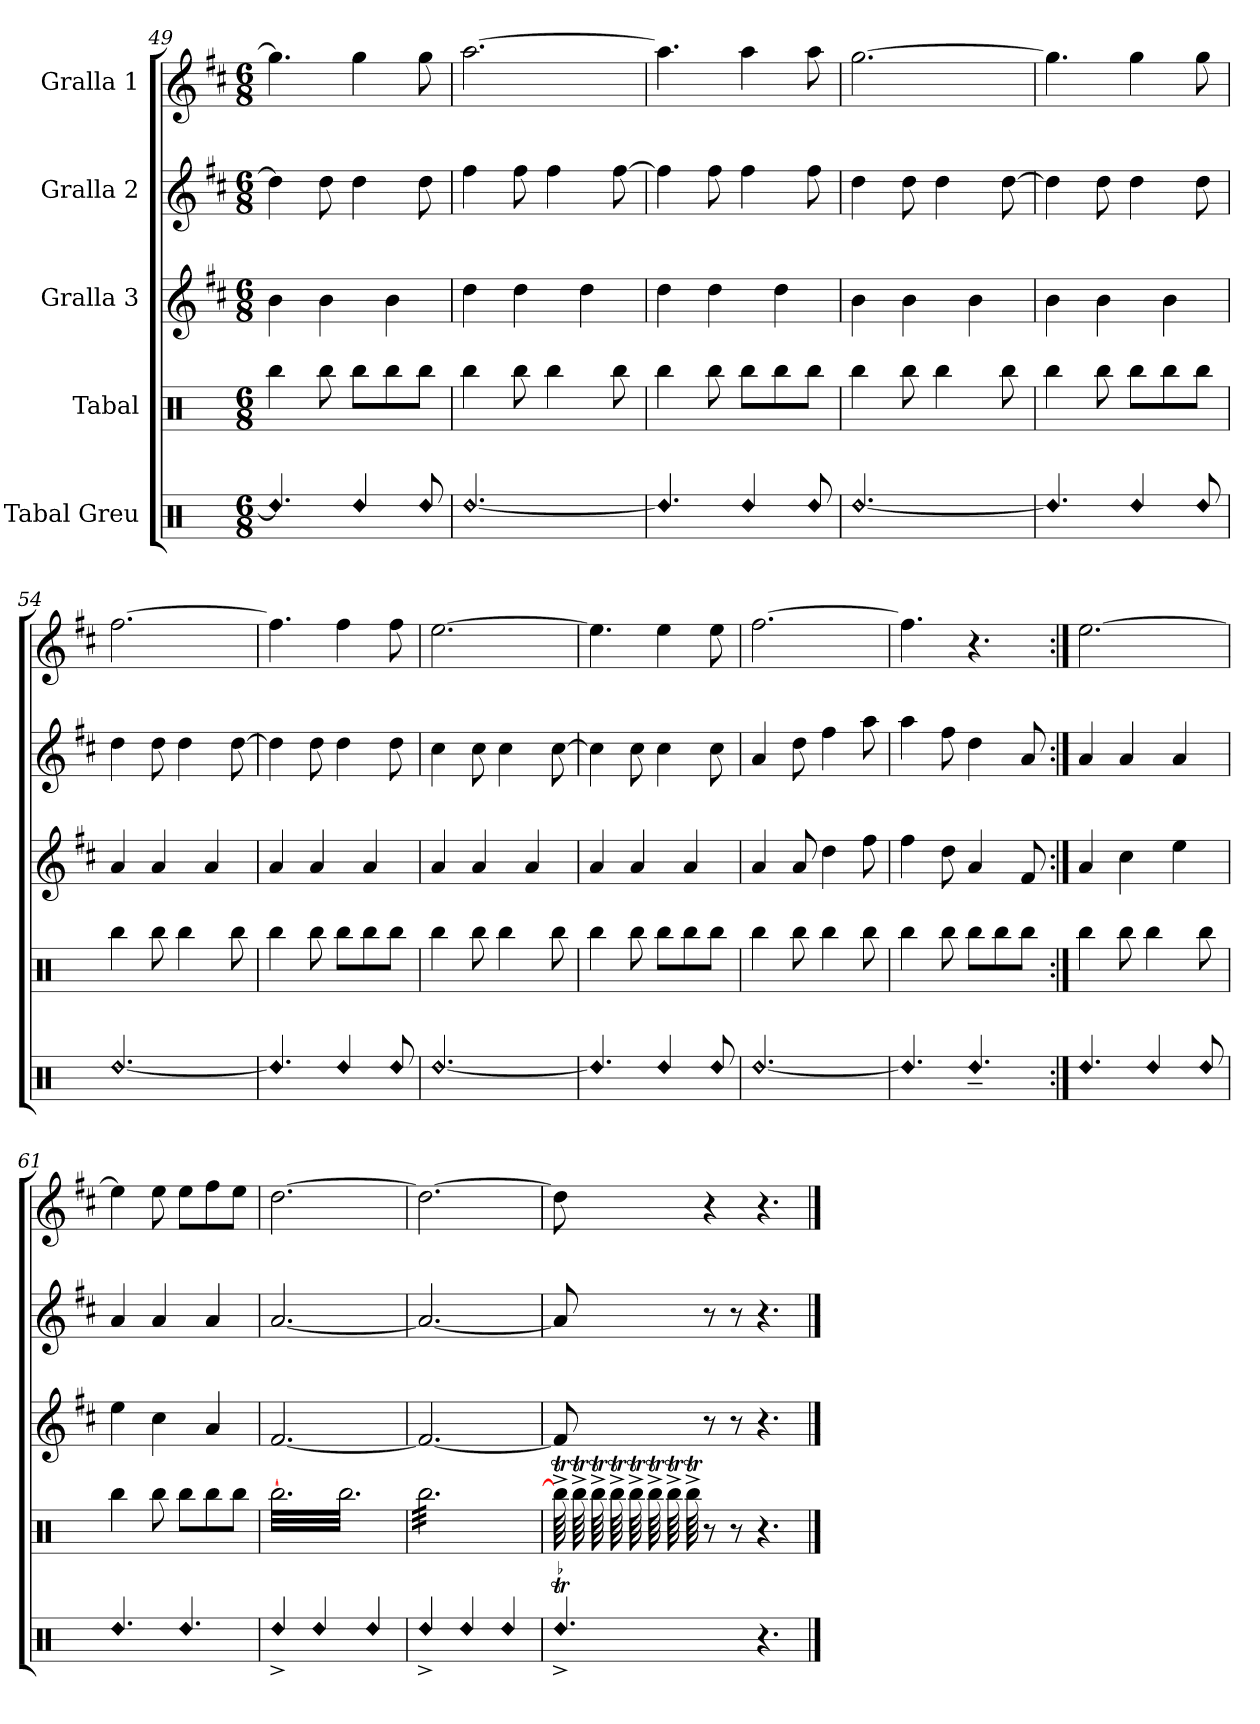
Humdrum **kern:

**kern	**kern	**kern	**kern	**kern
*part5	*part4	*part3	*part2	*part1
*staff5	*staff4	*staff3	*staff2	*staff1
*I"Tabal Greu	*I"Tabal	*I"Gralla 3	*I"Gralla 2	*I"Gralla 1
*clefX	*clefX	*clefG2	*clefG2	*clefG2
*k[]	*k[]	*k[f#c#]	*k[f#c#]	*k[f#c#]
*	*	*D:	*D:	*D:
*M6/8	*M6/8	*M6/8	*M6/8	*M6/8
=49	=49	=49	=49	=49
!LO:N:head=diamond	!	!	!	!
4.Rdd/]	4Rbb\	4b\	4dd\]	4.gg\]
.	8Rbb\	4b\	8dd\	.
!LO:N:head=diamond	!	!	!	!
4Rdd/	8Rbb\L	.	4dd\	4gg\
.	8Rbb\	4b\	.	.
!LO:N:head=diamond	!	!	!	!
8Rdd/	8Rbb\J	.	8dd\	8gg\
=50	=50	=50	=50	=50
!LO:N:head=diamond	!	!	!	!
[2.Rdd/	4Rbb\	4dd\	4ff#\	[2.aa\
.	8Rbb\	4dd\	8ff#\	.
.	4Rbb\	.	4ff#\	.
.	.	4dd\	.	.
.	8Rbb\	.	[8ff#\	.
!!LO:LB:g=z
=51	=51	=51	=51	=51
!LO:N:head=diamond	!	!	!	!
4.Rdd/]	4Rbb\	4dd\	4ff#\]	4.aa\]
.	8Rbb\	4dd\	8ff#\	.
!LO:N:head=diamond	!	!	!	!
4Rdd/	8Rbb\L	.	4ff#\	4aa\
.	8Rbb\	4dd\	.	.
!LO:N:head=diamond	!	!	!	!
8Rdd/	8Rbb\J	.	8ff#\	8aa\
=52	=52	=52	=52	=52
!LO:N:head=diamond	!	!	!	!
[2.Rdd/	4Rbb\	4b\	4dd\	[2.gg\
.	8Rbb\	4b\	8dd\	.
.	4Rbb\	.	4dd\	.
.	.	4b\	.	.
.	8Rbb\	.	[8dd\	.
=53	=53	=53	=53	=53
!LO:N:head=diamond	!	!	!	!
4.Rdd/]	4Rbb\	4b\	4dd\]	4.gg\]
.	8Rbb\	4b\	8dd\	.
!LO:N:head=diamond	!	!	!	!
4Rdd/	8Rbb\L	.	4dd\	4gg\
.	8Rbb\	4b\	.	.
!LO:N:head=diamond	!	!	!	!
8Rdd/	8Rbb\J	.	8dd\	8gg\
=54	=54	=54	=54	=54
!LO:N:head=diamond	!	!	!	!
[2.Rdd/	4Rbb\	4a/	4dd\	[2.ff#\
.	8Rbb\	4a/	8dd\	.
.	4Rbb\	.	4dd\	.
.	.	4a/	.	.
.	8Rbb\	.	[8dd\	.
=55	=55	=55	=55	=55
!LO:N:head=diamond	!	!	!	!
4.Rdd/]	4Rbb\	4a/	4dd\]	4.ff#\]
.	8Rbb\	4a/	8dd\	.
!LO:N:head=diamond	!	!	!	!
4Rdd/	8Rbb\L	.	4dd\	4ff#\
.	8Rbb\	4a/	.	.
!LO:N:head=diamond	!	!	!	!
8Rdd/	8Rbb\J	.	8dd\	8ff#\
!!LO:PB:g=z
=56	=56	=56	=56	=56
!LO:N:head=diamond	!	!	!	!
[2.Rdd/	4Rbb\	4a/	4cc#\	[2.ee\
.	8Rbb\	4a/	8cc#\	.
.	4Rbb\	.	4cc#\	.
.	.	4a/	.	.
.	8Rbb\	.	[8cc#\	.
=57	=57	=57	=57	=57
!LO:N:head=diamond	!	!	!	!
4.Rdd/]	4Rbb\	4a/	4cc#\]	4.ee\]
.	8Rbb\	4a/	8cc#\	.
!LO:N:head=diamond	!	!	!	!
4Rdd/	8Rbb\L	.	4cc#\	4ee\
.	8Rbb\	4a/	.	.
!LO:N:head=diamond	!	!	!	!
8Rdd/	8Rbb\J	.	8cc#\	8ee\
=58	=58	=58	=58	=58
!LO:N:head=diamond	!	!	!	!
[2.Rdd/	4Rbb\	4a/	4a/	[2.ff#\
.	8Rbb\	8a/	8dd\	.
.	4Rbb\	4dd\	4ff#\	.
.	8Rbb\	8ff#\	8aa\	.
=59	=59	=59	=59	=59
!LO:N:head=diamond	!	!	!	!
4.Rdd/]	4Rbb\	4ff#\	4aa\	4.ff#\]
.	8Rbb\	8dd\	8ff#\	.
!LO:N:head=diamond	!	!	!	!
4.Rdd~/	8Rbb\L	4a/	4dd\	4.r
.	8Rbb\	.	.	.
.	8Rbb\J	8f#/	8a/	.
!!LO:LB:g=z
=60:|!	=60:|!	=60:|!	=60:|!	=60:|!
!LO:N:head=diamond	!	!	!	!
4.Rdd/	4Rbb\	4a/	4a/	[2.ee\
.	8Rbb\	4cc#\	4a/	.
!LO:N:head=diamond	!	!	!	!
4Rdd/	4Rbb\	.	.	.
.	.	4ee\	4a/	.
!LO:N:head=diamond	!	!	!	!
8Rdd/	8Rbb\	.	.	.
=61	=61	=61	=61	=61
!LO:N:head=diamond	!	!	!	!
4.Rdd/	4Rbb\	4ee\	4a/	4ee\]
.	8Rbb\	4cc#\	4a/	8ee\
!LO:N:head=diamond	!	!	!	!
4.Rdd/	8Rbb\L	.	.	8ee\L
.	8Rbb\	4a/	4a/	8ff#\
.	8Rbb\J	.	.	8ee\J
=62	=62	=62	=62	=62
!LO:N:head=diamond	!	!	!	!
*	*tremolo	*	*	*
4Rdd^/	[32Rbb\LLL	[2.f#/	[2.a/	[2.dd\
.	32Rbb\	.	.	.
.	32Rbb\	.	.	.
.	32Rbb\	.	.	.
.	32Rbb\	.	.	.
.	32Rbb\	.	.	.
.	32Rbb\	.	.	.
.	32Rbb\	.	.	.
!LO:N:head=diamond	!	!	!	!
4Rdd/	32Rbb\	.	.	.
.	32Rbb\	.	.	.
.	32Rbb\	.	.	.
.	32Rbb\	.	.	.
.	32Rbb\	.	.	.
.	32Rbb\	.	.	.
.	32Rbb\	.	.	.
.	32Rbb\	.	.	.
!LO:N:head=diamond	!	!	!	!
4Rdd/	32Rbb\	.	.	.
.	32Rbb\	.	.	.
.	32Rbb\	.	.	.
.	32Rbb\	.	.	.
.	32Rbb\	.	.	.
.	32Rbb\	.	.	.
.	32Rbb\	.	.	.
.	32Rbb\JJJ	.	.	.
=63	=63	=63	=63	=63
!LO:N:head=diamond	!	!	!	!
4Rdd^/	32Rbb\LLL	2.f#/_	2.a/_	2.dd\_
.	32Rbb\	.	.	.
.	32Rbb\	.	.	.
.	32Rbb\	.	.	.
.	32Rbb\	.	.	.
.	32Rbb\	.	.	.
.	32Rbb\	.	.	.
.	32Rbb\	.	.	.
!LO:N:head=diamond	!	!	!	!
4Rdd/	32Rbb\	.	.	.
.	32Rbb\	.	.	.
.	32Rbb\	.	.	.
.	32Rbb\	.	.	.
.	32Rbb\	.	.	.
.	32Rbb\	.	.	.
.	32Rbb\	.	.	.
.	32Rbb\	.	.	.
!LO:N:head=diamond	!	!	!	!
4Rdd/	32Rbb\	.	.	.
.	32Rbb\	.	.	.
.	32Rbb\	.	.	.
.	32Rbb\	.	.	.
.	32Rbb\	.	.	.
.	32Rbb\	.	.	.
.	32Rbb\	.	.	.
.	32Rbb\JJJ	.	.	.
=64	=64	=64	=64	=64
!LO:N:head=diamond	!	!	!	!
4.Rddt^/	64Rbbt^\]	8f#/]	8a/]	8dd\]
.	64Rbbt^\	.	.	.
.	64Rbbt^\	.	.	.
.	64Rbbt^\	.	.	.
.	64Rbbt^\	.	.	.
.	64Rbbt^\	.	.	.
.	64Rbbt^\	.	.	.
.	64Rbbt^\	.	.	.
*	*Xtremolo	*	*	*
.	8r	8r	8r	4r
.	8r	8r	8r	.
4.r	4.r	4.r	4.r	4.r
==	==	==	==	==
*-	*-	*-	*-	*-
